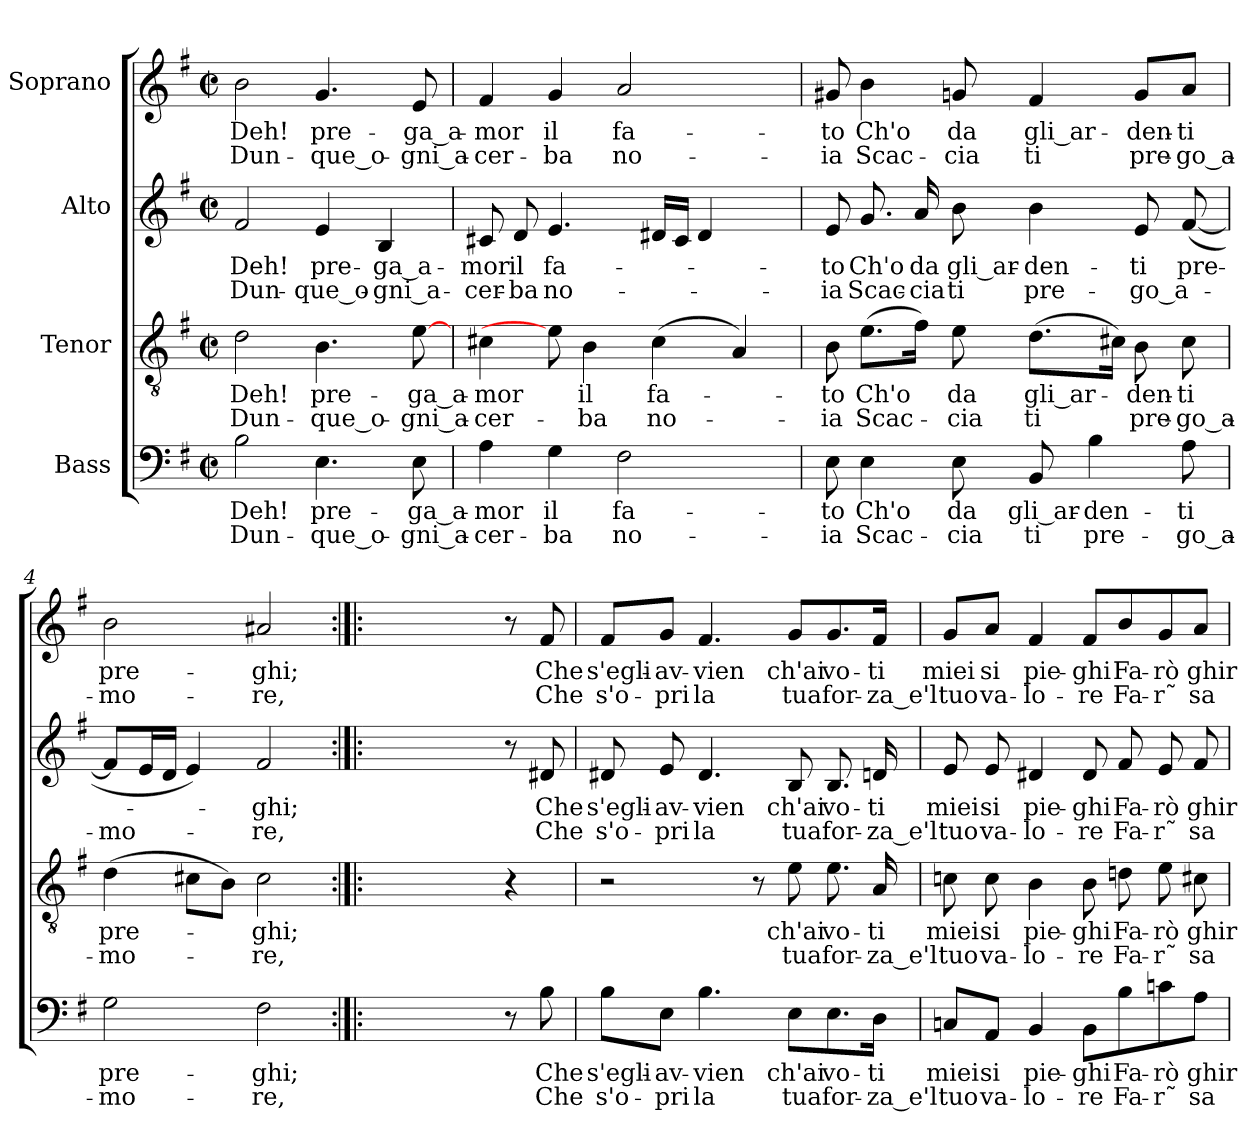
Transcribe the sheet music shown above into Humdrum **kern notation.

**kern	**text	**text	**kern	**text	**text	**kern	**text	**text	**kern	**text	**text
*part4	*part4	*part4	*part3	*part3	*part3	*part2	*part2	*part2	*part1	*part1	*part1
*staff4	*staff4	*staff4	*staff3	*staff3	*staff3	*staff2	*staff2	*staff2	*staff1	*staff1	*staff1
*I"Bass	*	*	*I"Tenor	*	*	*I"Alto	*	*	*I"Soprano	*	*
*clefF4	*	*	*clefGv2	*	*	*clefG2	*	*	*clefG2	*	*
*k[f#]	*	*	*k[f#]	*	*	*k[f#]	*	*	*k[f#]	*	*
*G:	*	*	*G:	*	*	*G:	*	*	*G:	*	*
*M2/2	*	*	*M2/2	*	*	*M2/2	*	*	*M2/2	*	*
*met(c|)	*	*	*met(c|)	*	*	*met(c|)	*	*	*met(c|)	*	*
=1	=1	=1	=1	=1	=1	=1	=1	=1	=1	=1	=1
2B\	Deh!	Dun-	2d\	Deh!	Dun-	2f#/	Deh!	Dun-	2b\	Deh!	Dun-
4.E\	pre-	-que_o-	4.B\	pre-	-que_o-	4e/	pre-	-que_o-	4.g/	pre-	-que_o-
.	.	.	.	.	.	4B/	-ga_a-	-gni_a-	.	.	.
8E\	-ga_a-	-gni_a-	[8e\	-ga_a-	-gni_a-	.	.	.	8e/	-ga_a-	-gni_a-
=2	=2	=2	=2	=2	=2	=2	=2	=2	=2	=2	=2
4A\	-mor	-cer-	4c#X\	-mor	-cer-	8c#X/	-mor	-cer-	4f#/	-mor	-cer-
.	.	.	.	.	.	8d/	il	-ba	.	.	.
4G\	il	-ba	8e\]	.	.	4.e/	fa-	no-	4g/	il	-ba
.	.	.	4B\	il	-ba	.	.	.	.	.	.
2F#\	fa-	no-	.	.	.	.	.	.	2a/	fa-	no-
.	.	.	(4c#\	fa-	no-	16d#X/LL	.	.	.	.	.
.	.	.	.	.	.	16c#/JJ	.	.	.	.	.
.	.	.	.	.	.	4d#/	.	.	.	.	.
.	.	.	4A/)	.	.	.	.	.	.	.	.
8ryy	.	.	.	.	.	8ryy	.	.	8ryy	.	.
=3	=3	=3	=3	=3	=3	=3	=3	=3	=3	=3	=3
8E\	-to	-ia	8B\	-to	-ia	8e/	-to	-ia	8g#X/	-to	-ia
4E\	Ch'o	Scac-	(8.e\L	Ch'o	Scac-	8.g/	Ch'o	Scac-	4b\	Ch'o	Scac-
.	.	.	16f#\Jk)	.	.	16a/	da	-cia	.	.	.
8E\	da	-cia	8e\	da	-cia	8b\	gli_ar-	ti	8gn/	da	-cia
8BB/	gli_ar-	ti	(8.d\L	gli_ar-	ti	4b\	-den-	pre-	4f#/	gli_ar-	ti
4B\	-den-	pre-	.	.	.	.	.	.	.	.	.
.	.	.	16c#X\Jk)	.	.	.	.	.	.	.	.
.	.	.	8B\	-den-	pre-	8e/	-ti	-go_a-	8g/L	-den-	pre-
8A\	-ti	-go_a-	8c#\	-ti	-go_a-	([8f#/	pre-	.	8a/J	-ti	-go_a-
=4	=4	=4	=4	=4	=4	=4	=4	=4	=4	=4	=4
2G\	pre-	-mo-	(4d\	pre-	-mo-	8f#/L]	.	-mo-	2b\	pre-	-mo-
.	.	.	.	.	.	16e/L	.	.	.	.	.
.	.	.	.	.	.	16d/JJ	.	.	.	.	.
.	.	.	8c#X\L	.	.	4e/)	.	.	.	.	.
.	.	.	8B\J)	.	.	.	.	.	.	.	.
2F#\	-ghi;	-re,	2c#\	-ghi;	-re,	2f#/	-ghi;	-re,	2a#X/	-ghi;	-re,
!!LO:LB:g=z
=5:|!|:	=5:|!|:	=5:|!|:	=5:|!|:	=5:|!|:	=5:|!|:	=5:|!|:	=5:|!|:	=5:|!|:	=5:|!|:	=5:|!|:	=5:|!|:
2ryy	.	.	2ryy	.	.	2ryy	.	.	2ryy	.	.
4ryy	.	.	4ryy	.	.	4ryy	.	.	4ryy	.	.
8r	.	.	4r	.	.	8r	.	.	8r	.	.
8B\	Che	Che	.	.	.	8d#X/	Che	Che	8f#/	Che	Che
=6	=6	=6	=6	=6	=6	=6	=6	=6	=6	=6	=6
8B\L	-s'egli-	s'o-	2r	.	.	8d#X/	s'egli-	s'o-	8f#/L	s'egli-	s'o-
8E\J	-av-	-pri	.	.	.	8e/	-av-	-pri	8g/J	-av-	-pri
4.B\	vien	la	.	.	.	4.d#/	-vien	la	4.f#/	-vien	la
.	.	.	8r	.	.	.	.	.	.	.	.
8E\L	ch'ai	tua	8e\	ch'ai	tua	8B/	ch'ai	tua	8g/L	ch'ai	tua
8.E\	vo-	for-	8.e\	vo-	for-	8.B/	vo-	for-	8.g/	vo-	for-
16D\Jk	ti	-za_e'l	16A/	-ti	-za_e'l	16dn/	-ti	-za_e'l	16f#/Jk	-ti	-za_e'l
=7	=7	=7	=7	=7	=7	=7	=7	=7	=7	=7	=7
8Cn/L	miei	tuo	8cn\	miei	tuo	8e/	miei	tuo	8g/L	miei	tuo
8AA/J	si	va-	8c\	si	va-	8e/	si	va-	8a/J	si	va-
4BB/	pie-	-lo-	4B\	pie-	-lo-	4d#X/	pie-	-lo-	4f#/	pie-	-lo-
8BB\L	-ghi	-re	8B\	-ghi	-re	8d#/	-ghi	-re	8f#/L	-ghi	-re
8B\	Fa-	Fa-	8dn\	Fa-	Fa-	8f#/	Fa-	Fa-	8b/	Fa-	Fa-
8cn\	-rò	-r˜	8e\	-rò	-r˜	8e/	-rò	-r˜	8g/	-rò	-r˜
8A\J	ghir-	sa-	8c#X\	ghir-	sa-	8f#/	ghir-	sa-	8a/J	ghir-	sa-
=	=	=	=	=	=	=	=	=	=	=	=
*-	*-	*-	*-	*-	*-	*-	*-	*-	*-	*-	*-
